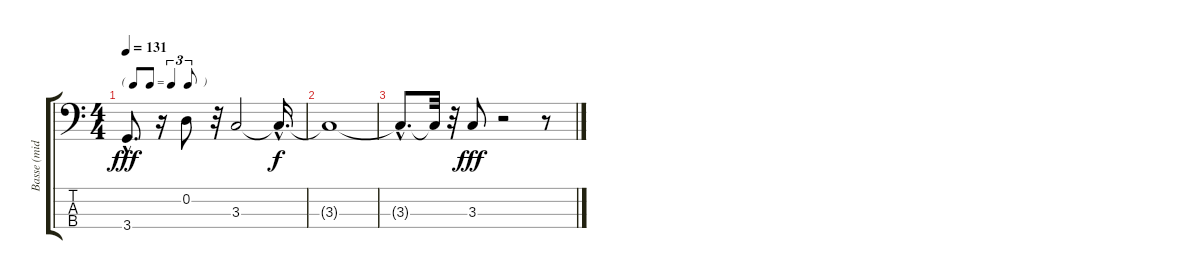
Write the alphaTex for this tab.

\track ("Basse (midi)" "Basse (mid") {instrument electricbassfinger}
\staff {score tabs}
\tuning (G2 D2 A1 E1) {hide}
\ts (4 4)
\tf triplet8th
\tempo 131
\clef f4
\ks c
3.4{hac}.8{d dy fff} r.16 0.2.8 r.32 3.3.2 3.3{hac t}.16{d dy f} |
3.3{t}.1 |
3.3{hac t}.8{d} 3.3{t}.32 r.32 3.3.8{dy fff} r.2 r.8
